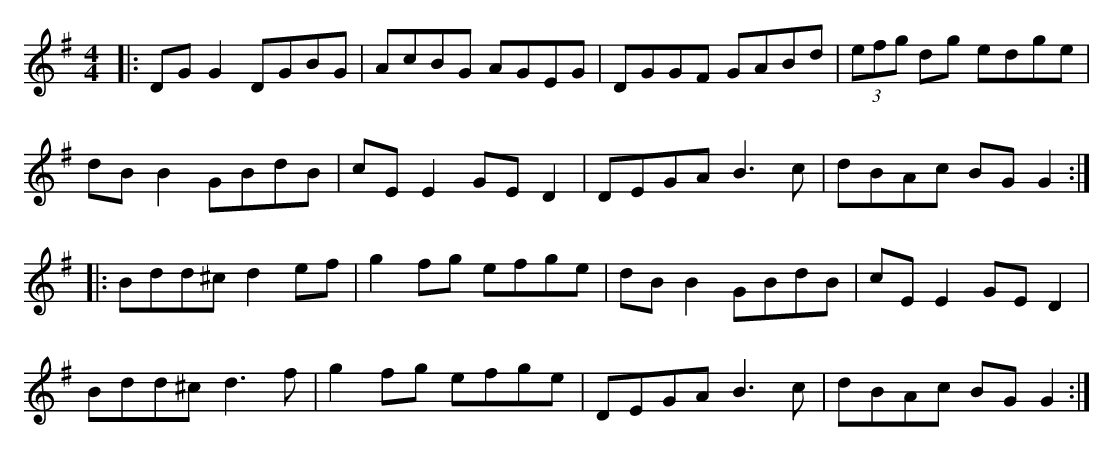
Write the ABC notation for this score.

X:1
M:4/4
K:G
|:DG G2 DGBG|AcBG AGEG|DGGF GABd|(3efg dg edge|
dB B2 GBdB|cE E2 GE D2|DEGA B3c|dBAc BG G2:|
|:Bdd^c d2 ef|g2 fg efge|dB B2 GBdB|cE E2 GE D2|
Bdd^c d3f|g2 fg efge|DEGA B3c|dBAc BG G2:|
